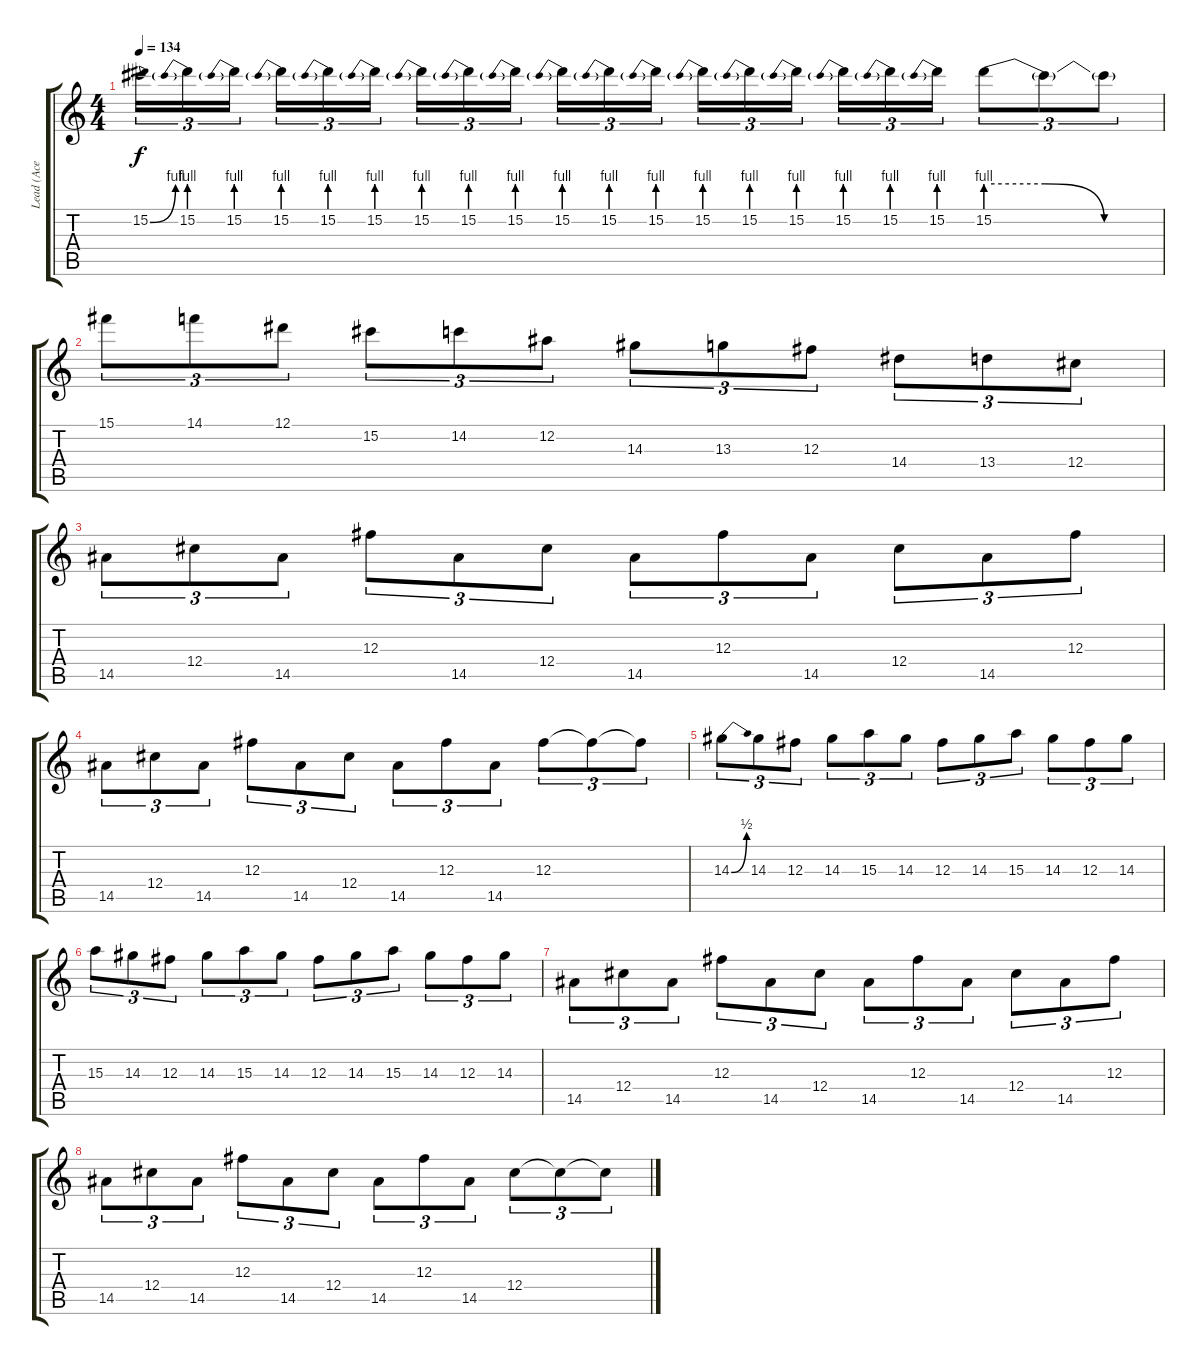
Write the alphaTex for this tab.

\track ("Lead (Ace Frehley)" "Lead (Ace ") {instrument distortionguitar}
\staff {score tabs}
\tuning (Eb4 Bb3 Gb3 Db3 Ab2 Eb2) {hide}
\ts (4 4)
\tempo 134
\clef g2
\ks c
15.2{be (bend 0 0 60 4)}.16{tu (3 2) dy f} 15.2{be (prebend 0 4 60 4)}.16{tu (3 2)} 15.2{be (prebend 0 4 60 4)}.16{tu (3 2) beam splitsecondary} 15.2{be (prebend 0 4 60 4)}.16{tu (3 2)} 15.2{be (prebend 0 4 60 4)}.16{tu (3 2)} 15.2{be (prebend 0 4 60 4)}.16{tu (3 2)} 15.2{be (prebend 0 4 60 4)}.16{tu (3 2)} 15.2{be (prebend 0 4 60 4)}.16{tu (3 2)} 15.2{be (prebend 0 4 60 4)}.16{tu (3 2) beam splitsecondary} 15.2{be (prebend 0 4 60 4)}.16{tu (3 2)} 15.2{be (prebend 0 4 60 4)}.16{tu (3 2)} 15.2{be (prebend 0 4 60 4)}.16{tu (3 2)} 15.2{be (prebend 0 4 60 4)}.16{tu (3 2)} 15.2{be (prebend 0 4 60 4)}.16{tu (3 2)} 15.2{be (prebend 0 4 60 4)}.16{tu (3 2) beam splitsecondary} 15.2{be (prebend 0 4 60 4)}.16{tu (3 2)} 15.2{be (prebend 0 4 60 4)}.16{tu (3 2)} 15.2{be (prebend 0 4 60 4)}.16{tu (3 2)} 15.2{be (custom 0 4 20 4 40 0 60 0)}.8{tu (3 2)} 15.2{t}.8{tu (3 2)} 15.2{t}.8{tu (3 2)} |
15.1.8{tu (3 2)} 14.1.8{tu (3 2)} 12.1.8{tu (3 2)} 15.2.8{tu (3 2)} 14.2.8{tu (3 2)} 12.2.8{tu (3 2)} 14.3.8{tu (3 2)} 13.3.8{tu (3 2)} 12.3.8{tu (3 2)} 14.4.8{tu (3 2)} 13.4.8{tu (3 2)} 12.4.8{tu (3 2)} |
14.5.8{tu (3 2)} 12.4.8{tu (3 2)} 14.5.8{tu (3 2)} 12.3.8{tu (3 2)} 14.5.8{tu (3 2)} 12.4.8{tu (3 2)} 14.5.8{tu (3 2)} 12.3.8{tu (3 2)} 14.5.8{tu (3 2)} 12.4.8{tu (3 2)} 14.5.8{tu (3 2)} 12.3.8{tu (3 2)} |
14.5.8{tu (3 2)} 12.4.8{tu (3 2)} 14.5.8{tu (3 2)} 12.3.8{tu (3 2)} 14.5.8{tu (3 2)} 12.4.8{tu (3 2)} 14.5.8{tu (3 2)} 12.3.8{tu (3 2)} 14.5.8{tu (3 2)} 12.3.8{tu (3 2)} 12.3{t}.8{tu (3 2)} 12.3{t}.8{tu (3 2)} |
14.3{be (bend 0 0 60 2)}.8{tu (3 2)} 14.3.8{tu (3 2)} 12.3.8{tu (3 2)} 14.3.8{tu (3 2)} 15.3.8{tu (3 2)} 14.3.8{tu (3 2)} 12.3.8{tu (3 2)} 14.3.8{tu (3 2)} 15.3.8{tu (3 2)} 14.3.8{tu (3 2)} 12.3.8{tu (3 2)} 14.3.8{tu (3 2)} |
15.3.8{tu (3 2)} 14.3.8{tu (3 2)} 12.3.8{tu (3 2)} 14.3.8{tu (3 2)} 15.3.8{tu (3 2)} 14.3.8{tu (3 2)} 12.3.8{tu (3 2)} 14.3.8{tu (3 2)} 15.3.8{tu (3 2)} 14.3.8{tu (3 2)} 12.3.8{tu (3 2)} 14.3.8{tu (3 2)} |
14.5.8{tu (3 2)} 12.4.8{tu (3 2)} 14.5.8{tu (3 2)} 12.3.8{tu (3 2)} 14.5.8{tu (3 2)} 12.4.8{tu (3 2)} 14.5.8{tu (3 2)} 12.3.8{tu (3 2)} 14.5.8{tu (3 2)} 12.4.8{tu (3 2)} 14.5.8{tu (3 2)} 12.3.8{tu (3 2)} |
14.5.8{tu (3 2)} 12.4.8{tu (3 2)} 14.5.8{tu (3 2)} 12.3.8{tu (3 2)} 14.5.8{tu (3 2)} 12.4.8{tu (3 2)} 14.5.8{tu (3 2)} 12.3.8{tu (3 2)} 14.5.8{tu (3 2)} 12.4.8{tu (3 2)} 12.4{t}.8{tu (3 2)} 12.4{t}.8{tu (3 2)}
